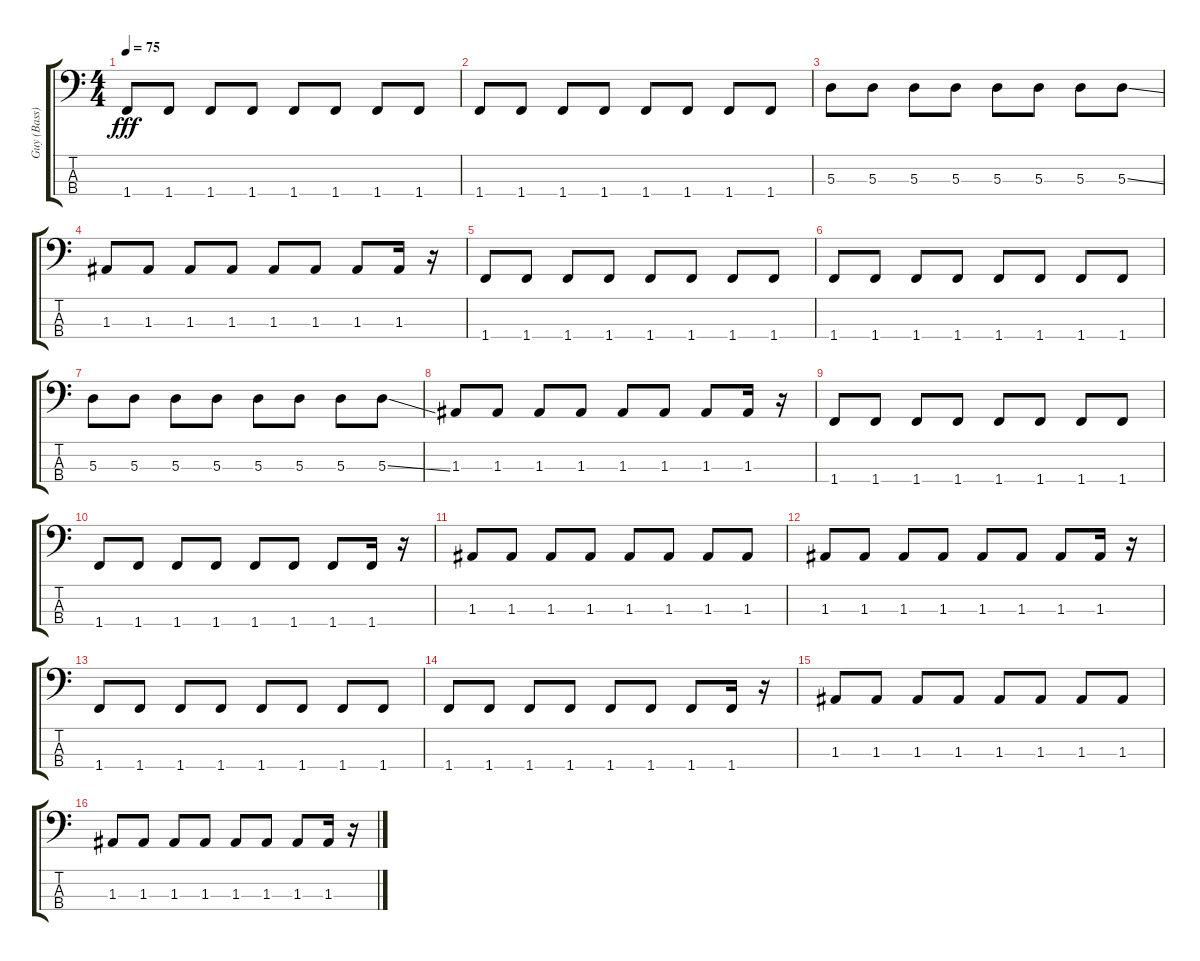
\track ("Guy (Bass)" "Guy (Bass)") {instrument electricbassfinger}
\staff {score tabs}
\tuning (G2 D2 A1 E1) {hide}
\ts (4 4)
\tempo 75
\clef f4
\ks c
1.4.8{dy fff} 1.4.8 1.4.8 1.4.8 1.4.8 1.4.8 1.4.8 1.4.8 |
1.4.8 1.4.8 1.4.8 1.4.8 1.4.8 1.4.8 1.4.8 1.4.8 |
5.3.8 5.3.8 5.3.8 5.3.8 5.3.8 5.3.8 5.3.8 5.3{ss}.8 |
1.3.8 1.3.8 1.3.8 1.3.8 1.3.8 1.3.8 1.3.8 1.3.16 r.16 |
1.4.8 1.4.8 1.4.8 1.4.8 1.4.8 1.4.8 1.4.8 1.4.8 |
1.4.8 1.4.8 1.4.8 1.4.8 1.4.8 1.4.8 1.4.8 1.4.8 |
5.3.8 5.3.8 5.3.8 5.3.8 5.3.8 5.3.8 5.3.8 5.3{ss}.8 |
1.3.8 1.3.8 1.3.8 1.3.8 1.3.8 1.3.8 1.3.8 1.3.16 r.16 |
1.4.8 1.4.8 1.4.8 1.4.8 1.4.8 1.4.8 1.4.8 1.4.8 |
1.4.8 1.4.8 1.4.8 1.4.8 1.4.8 1.4.8 1.4.8 1.4.16 r.16 |
1.3.8 1.3.8 1.3.8 1.3.8 1.3.8 1.3.8 1.3.8 1.3.8 |
1.3.8 1.3.8 1.3.8 1.3.8 1.3.8 1.3.8 1.3.8 1.3.16 r.16 |
1.4.8 1.4.8 1.4.8 1.4.8 1.4.8 1.4.8 1.4.8 1.4.8 |
1.4.8 1.4.8 1.4.8 1.4.8 1.4.8 1.4.8 1.4.8 1.4.16 r.16 |
1.3.8 1.3.8 1.3.8 1.3.8 1.3.8 1.3.8 1.3.8 1.3.8 |
1.3.8 1.3.8 1.3.8 1.3.8 1.3.8 1.3.8 1.3.8 1.3.16 r.16
